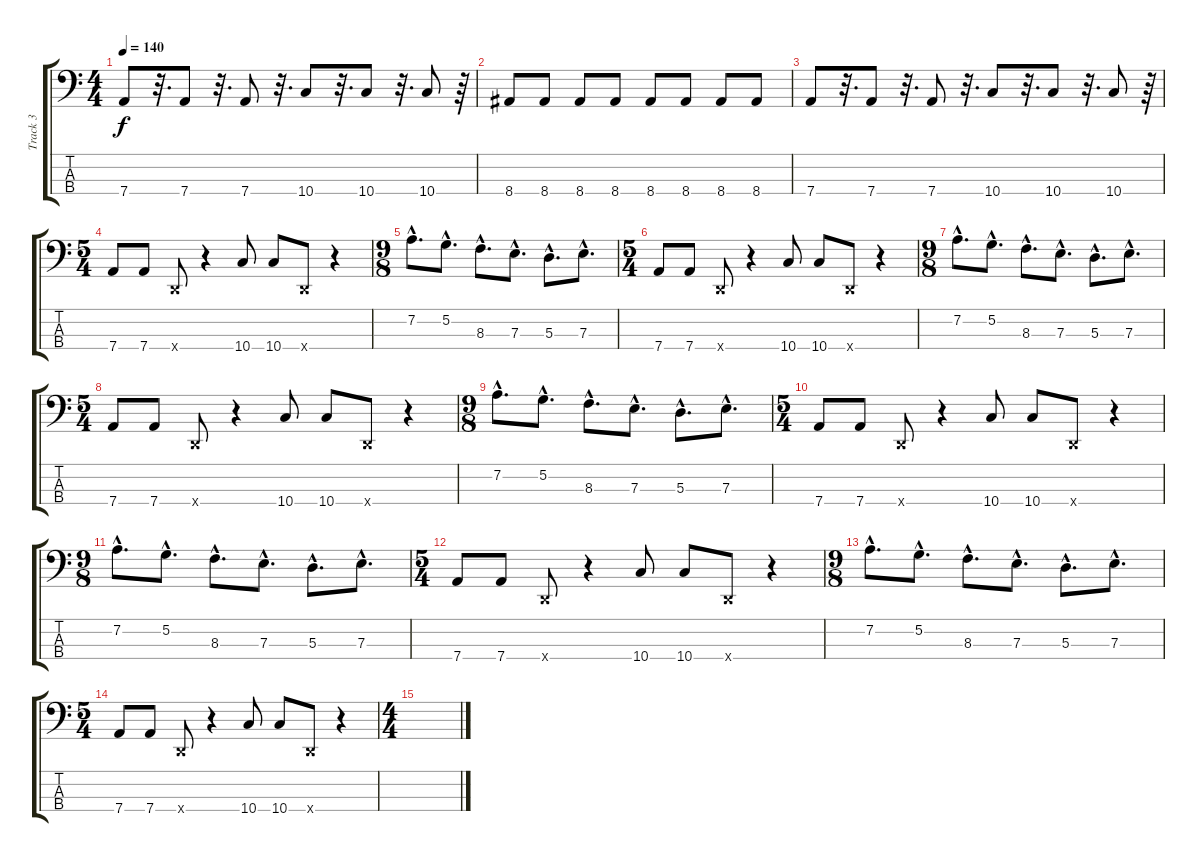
\track ("Track 3" "Track 3") {instrument electricbassfinger}
\staff {score tabs}
\tuning (G2 D2 A1 D1) {hide}
\ts (4 4)
\tempo 140
\clef f4
\ks c
7.4.8{dy f} r.32{d} 7.4.8 r.32{d} 7.4.8 r.32{d} 10.4.8 r.32{d} 10.4.8 r.32{d} 10.4.8 r.64 |
8.4.8 8.4.8 8.4.8 8.4.8 8.4.8 8.4.8 8.4.8 8.4.8 |
7.4.8 r.32{d} 7.4.8 r.32{d} 7.4.8 r.32{d} 10.4.8 r.32{d} 10.4.8 r.32{d} 10.4.8 r.64 |
\ts (5 4)
7.4.8 7.4.8 0.4{x}.8 r.4 10.4.8 10.4.8 0.4{x}.8 r.4 |
\ts (9 8)
7.2{hac}.8{d} 5.2{hac}.8{d} 8.3{hac}.8{d} 7.3{hac}.8{d} 5.3{hac}.8{d} 7.3{hac}.8{d} |
\ts (5 4)
7.4.8 7.4.8 0.4{x}.8 r.4 10.4.8 10.4.8 0.4{x}.8 r.4 |
\ts (9 8)
7.2{hac}.8{d} 5.2{hac}.8{d} 8.3{hac}.8{d} 7.3{hac}.8{d} 5.3{hac}.8{d} 7.3{hac}.8{d} |
\ts (5 4)
7.4.8 7.4.8 0.4{x}.8 r.4 10.4.8 10.4.8 0.4{x}.8 r.4 |
\ts (9 8)
7.2{hac}.8{d} 5.2{hac}.8{d} 8.3{hac}.8{d} 7.3{hac}.8{d} 5.3{hac}.8{d} 7.3{hac}.8{d} |
\ts (5 4)
7.4.8 7.4.8 0.4{x}.8 r.4 10.4.8 10.4.8 0.4{x}.8 r.4 |
\ts (9 8)
7.2{hac}.8{d} 5.2{hac}.8{d} 8.3{hac}.8{d} 7.3{hac}.8{d} 5.3{hac}.8{d} 7.3{hac}.8{d} |
\ts (5 4)
7.4.8 7.4.8 0.4{x}.8 r.4 10.4.8 10.4.8 0.4{x}.8 r.4 |
\ts (9 8)
7.2{hac}.8{d} 5.2{hac}.8{d} 8.3{hac}.8{d} 7.3{hac}.8{d} 5.3{hac}.8{d} 7.3{hac}.8{d} |
\ts (5 4)
7.4.8 7.4.8 0.4{x}.8 r.4 10.4.8 10.4.8 0.4{x}.8 r.4 |
\ts (4 4)
